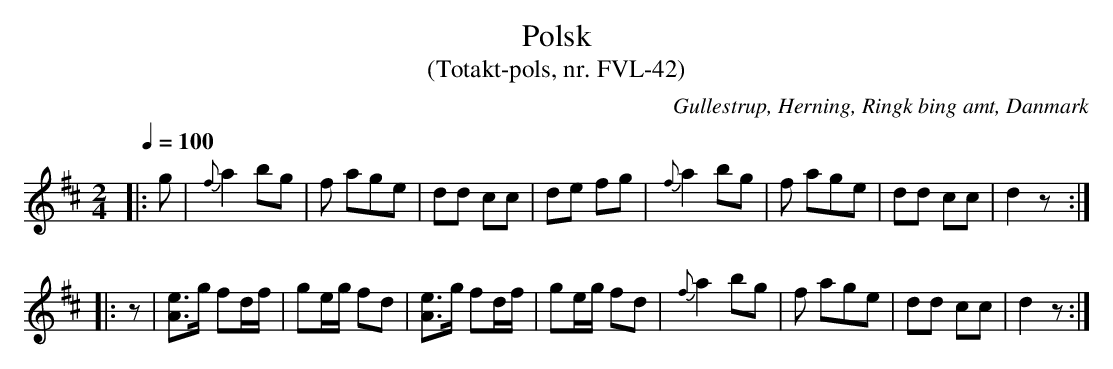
X:1
T:Polsk
T:(Totakt-pols, nr. FVL-42)
O:Gullestrup, Herning, Ringk bing amt, Danmark
M:2/4
L:1/8
Q:1/4=100
K:D
|: g | {f}a2 bg | f [a]ge | dd cc | de fg | {f}a2 bg | f [a]ge | dd cc | d2 z :|
|: z | [Ae]>g fd/f/ | ge/g/ fd | [Ae]>g fd/f/ | ge/g/ fd | {f}a2 bg | f [a]ge | dd cc | d2 z :|
